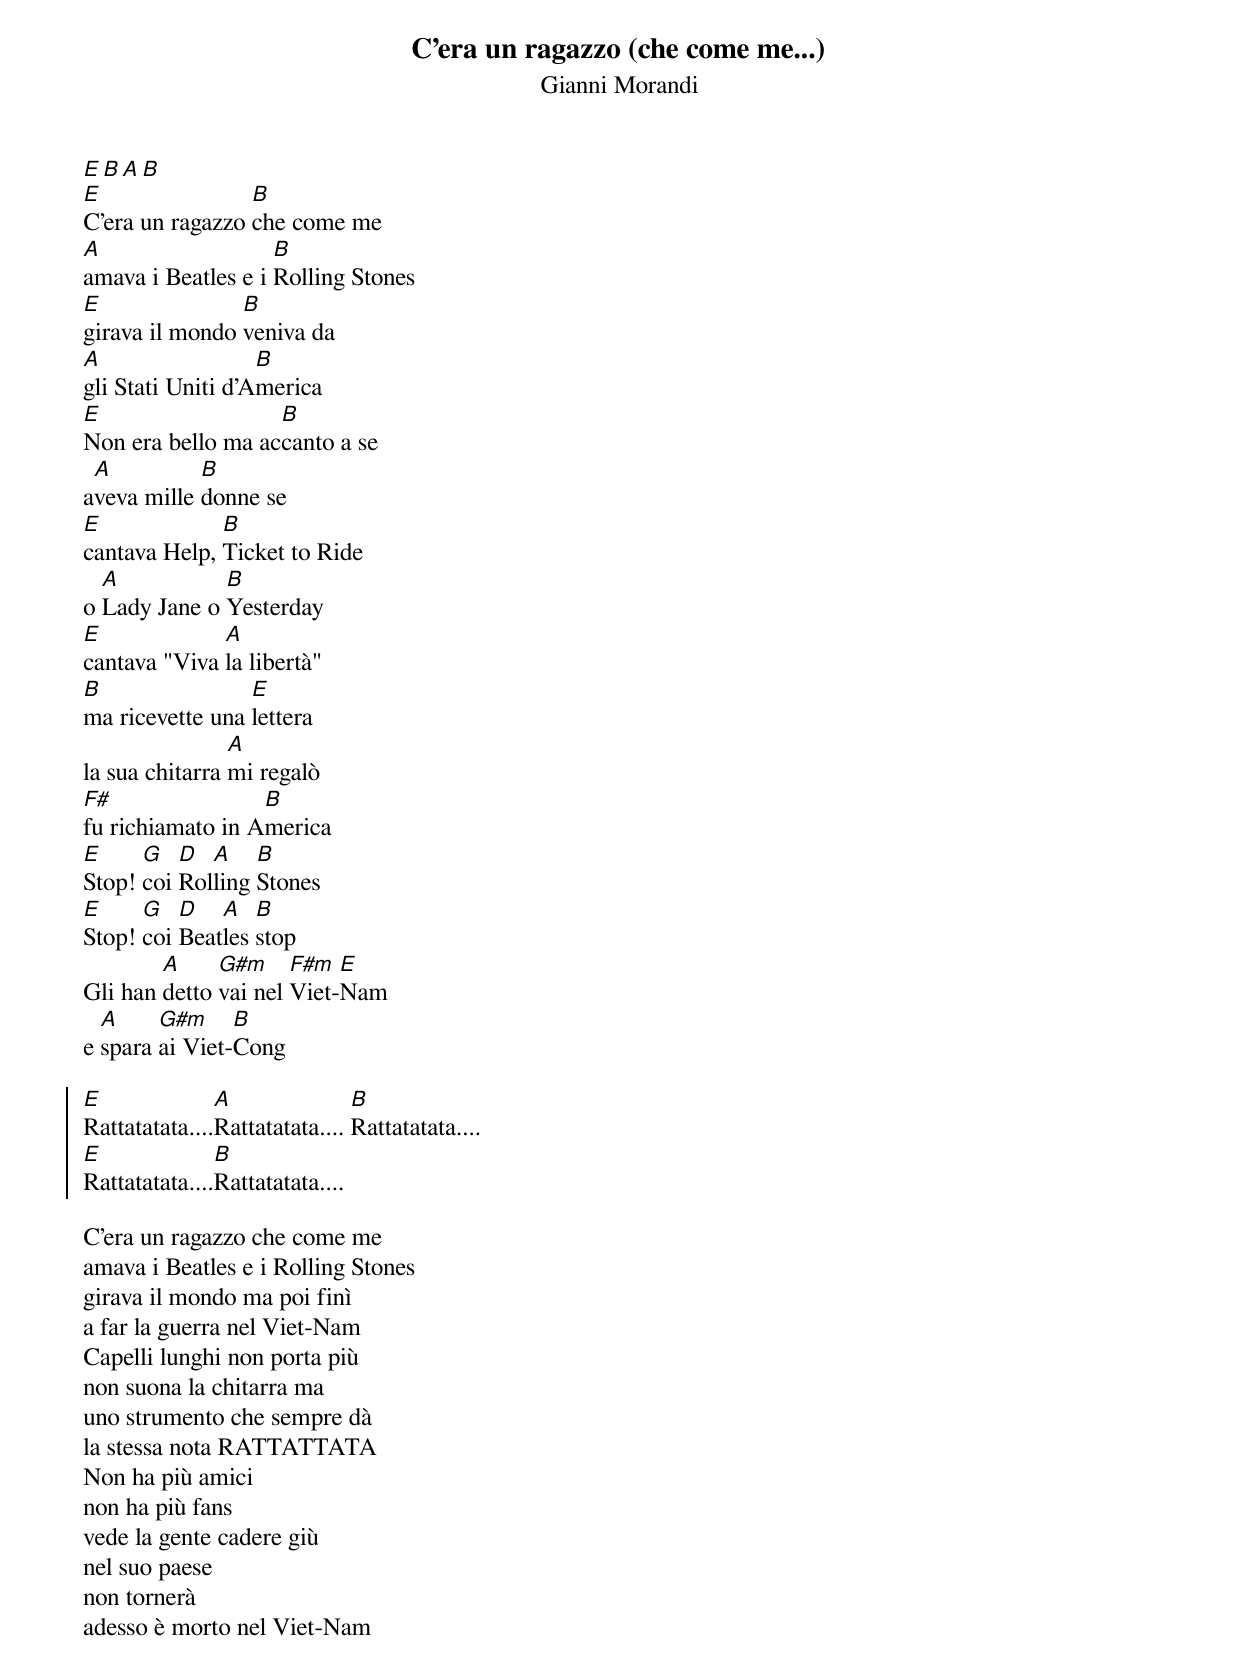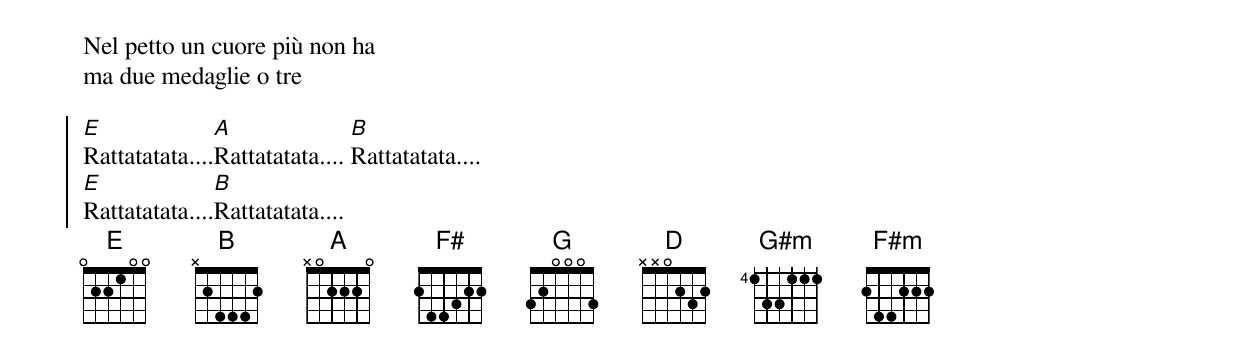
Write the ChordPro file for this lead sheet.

{title: C'era un ragazzo (che come me...)}
{subtitle: Gianni Morandi}

[E][B][A][B]
[E]C'era un ragazzo [B]che come me
[A]amava i Beatles e i [B]Rolling Stones
[E]girava il mondo [B]veniva da
[A]gli Stati Uniti d'A[B]merica
[E]Non era bello ma ac[B]canto a se
a[A]veva mille [B]donne se
[E]cantava Help, [B]Ticket to Ride
o [A]Lady Jane o [B]Yesterday
[E]cantava "Viva [A]la libertà"
[B]ma ricevette una [E]lettera
la sua chitarra [A]mi regalò
[F#]fu richiamato in A[B]merica
[E]Stop! [G]coi [D]Rol[A]ling [B]Stones
[E]Stop! [G]coi [D]Beat[A]les [B]stop
Gli han [A]detto [G#m]vai nel [F#m]Viet-[E]Nam
e [A]spara [G#m]ai Viet-[B]Cong

{soc}
[E]Rattatatata....[A]Rattatatata.... [B]Rattatatata....
[E]Rattatatata....[B]Rattatatata....
{eoc}

C'era un ragazzo che come me
amava i Beatles e i Rolling Stones
girava il mondo ma poi finì
a far la guerra nel Viet-Nam
Capelli lunghi non porta più
non suona la chitarra ma
uno strumento che sempre dà
la stessa nota RATTATTATA
Non ha più amici
non ha più fans
vede la gente cadere giù
nel suo paese
non tornerà
adesso è morto nel Viet-Nam
Nel petto un cuore più non ha
ma due medaglie o tre

{soc}
[E]Rattatatata....[A]Rattatatata.... [B]Rattatatata....
[E]Rattatatata....[B]Rattatatata....
{eoc}
